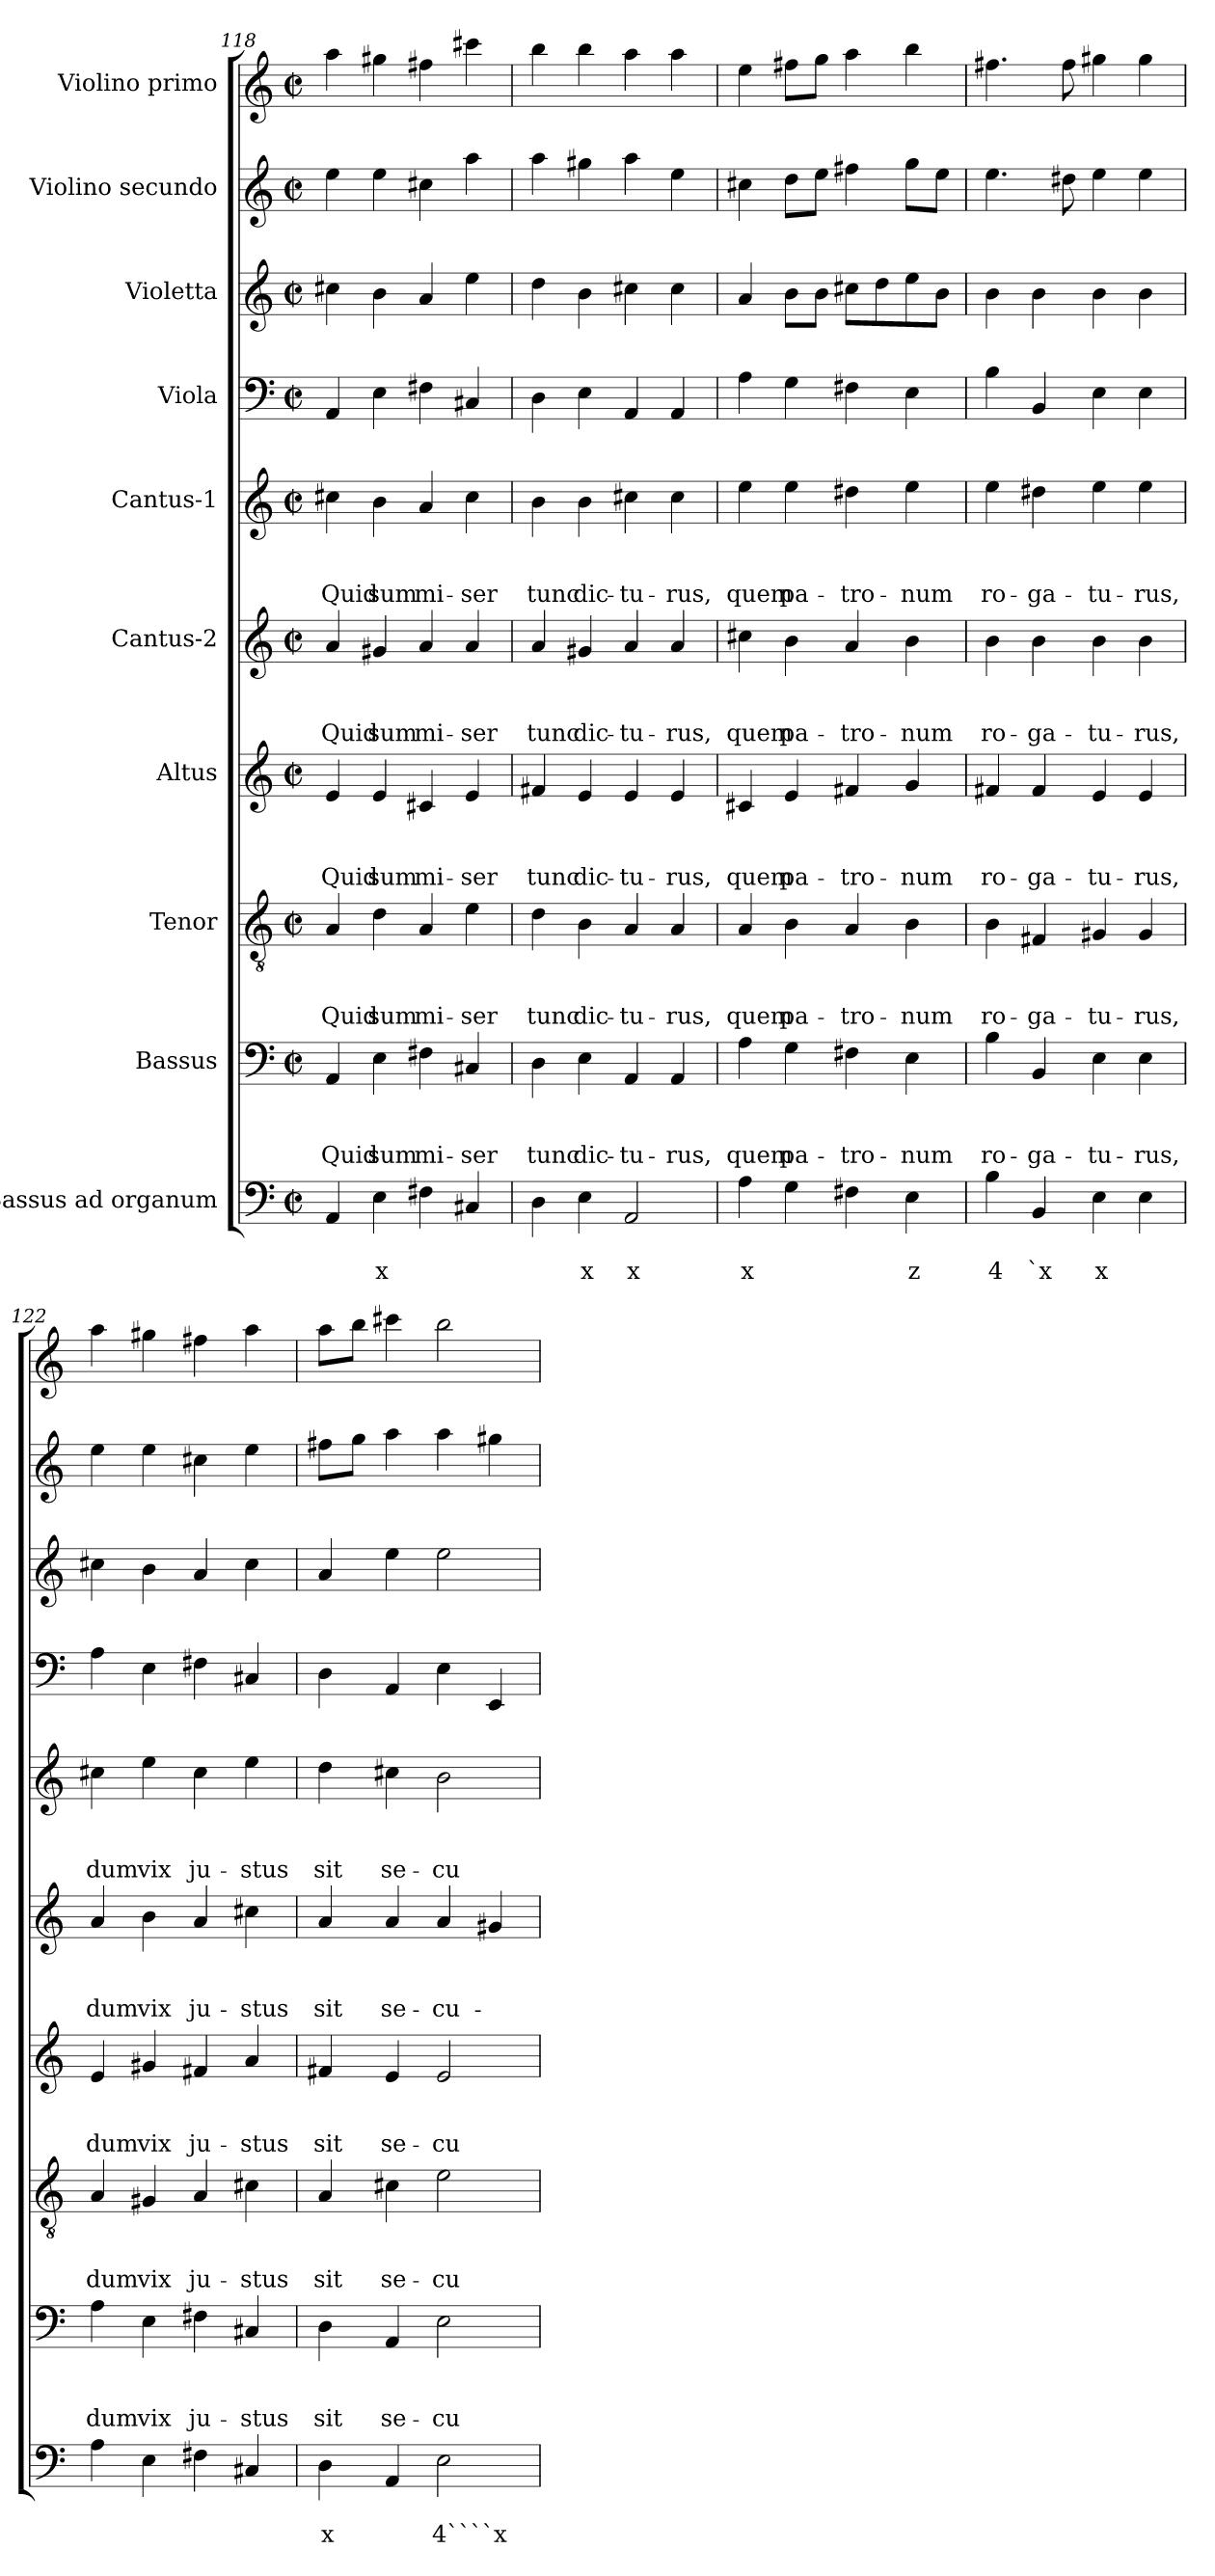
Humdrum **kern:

**kern	**text	**text	**kern	**text	**text	**text	**kern	**text	**text	**text	**kern	**text	**text	**text	**kern	**text	**text	**text	**kern	**text	**text	**text	**kern	**kern	**kern	**kern
*part10	*part10	*part10	*part9	*part9	*part9	*part9	*part8	*part8	*part8	*part8	*part7	*part7	*part7	*part7	*part6	*part6	*part6	*part6	*part5	*part5	*part5	*part5	*part4	*part3	*part2	*part1
*staff10	*staff10	*staff10	*staff9	*staff9	*staff9	*staff9	*staff8	*staff8	*staff8	*staff8	*staff7	*staff7	*staff7	*staff7	*staff6	*staff6	*staff6	*staff6	*staff5	*staff5	*staff5	*staff5	*staff4	*staff3	*staff2	*staff1
*I"Bassus ad  organum	*	*	*I"Bassus	*	*	*	*I"Tenor	*	*	*	*I"Altus	*	*	*	*I"Cantus-2	*	*	*	*I"Cantus-1	*	*	*	*I"Viola	*I"Violetta	*I"Violino secundo	*I"Violino primo
!!LO:LB:g=z
*clefF4	*	*	*clefF4	*	*	*	*clefGv2	*	*	*	*clefG2	*	*	*	*clefG2	*	*	*	*clefG2	*	*	*	*clefF4	*clefG2	*clefG2	*clefG2
*k[]	*	*	*k[]	*	*	*	*k[]	*	*	*	*k[]	*	*	*	*k[]	*	*	*	*k[]	*	*	*	*k[]	*k[]	*k[]	*k[]
*C:	*	*	*C:	*	*	*	*C:	*	*	*	*C:	*	*	*	*C:	*	*	*	*C:	*	*	*	*C:	*C:	*C:	*C:
*M2/2	*	*	*M2/2	*	*	*	*M2/2	*	*	*	*M2/2	*	*	*	*M2/2	*	*	*	*M2/2	*	*	*	*M2/2	*M2/2	*M2/2	*M2/2
*met(c|)	*	*	*met(c|)	*	*	*	*met(c|)	*	*	*	*met(c|)	*	*	*	*met(c|)	*	*	*	*met(c|)	*	*	*	*met(c|)	*met(c|)	*met(c|)	*met(c|)
=118	=118	=118	=118	=118	=118	=118	=118	=118	=118	=118	=118	=118	=118	=118	=118	=118	=118	=118	=118	=118	=118	=118	=118	=118	=118	=118
!	!	!	!	!	!	!LO:LY:b	!	!	!	!LO:LY:b	!	!	!	!LO:LY:b	!	!	!	!LO:LY:b	!	!	!	!LO:LY:b	!	!	!	!
4AA/	.	.	4AA/	.	.	Quid	4A/	.	.	Quid	4e/	.	.	Quid	4a/	.	.	Quid	4cc#X\	.	.	Quid	4AA/	4cc#X\	4ee\	4aa\
!	!	!LO:LY:b	!	!	!	!LO:LY:b	!	!	!	!LO:LY:b	!	!	!	!LO:LY:b	!	!	!	!LO:LY:b	!	!	!	!LO:LY:b	!	!	!	!
4E\	.	x	4E\	.	.	sum	4d\	.	.	sum	4e/	.	.	sum	4g#X/	.	.	sum	4b\	.	.	sum	4E\	4b\	4ee\	4gg#X\
!	!	!	!	!	!	!LO:LY:b	!	!	!	!LO:LY:b	!	!	!	!LO:LY:b	!	!	!	!LO:LY:b	!	!	!	!LO:LY:b	!	!	!	!
4F#X\	.	.	4F#X\	.	.	mi-	4A/	.	.	mi-	4c#X/	.	.	mi-	4a/	.	.	mi-	4a/	.	.	mi-	4F#X\	4a/	4cc#X\	4ff#X\
!	!	!	!	!	!	!LO:LY:b	!	!	!	!LO:LY:b	!	!	!	!LO:LY:b	!	!	!	!LO:LY:b	!	!	!	!LO:LY:b	!	!	!	!
4C#X/	.	.	4C#X/	.	.	-ser	4e\	.	.	-ser	4e/	.	.	-ser	4a/	.	.	-ser	4cc#\	.	.	-ser	4C#X/	4ee\	4aa\	4ccc#X\
=119	=119	=119	=119	=119	=119	=119	=119	=119	=119	=119	=119	=119	=119	=119	=119	=119	=119	=119	=119	=119	=119	=119	=119	=119	=119	=119
!	!	!	!	!	!	!LO:LY:b	!	!	!	!LO:LY:b	!	!	!	!LO:LY:b	!	!	!	!LO:LY:b	!	!	!	!LO:LY:b	!	!	!	!
4D\	.	.	4D\	.	.	tunc	4d\	.	.	tunc	4f#X/	.	.	tunc	4a/	.	.	tunc	4b\	.	.	tunc	4D\	4dd\	4aa\	4bb\
!	!	!LO:LY:b	!	!	!	!LO:LY:b	!	!	!	!LO:LY:b	!	!	!	!LO:LY:b	!	!	!	!LO:LY:b	!	!	!	!LO:LY:b	!	!	!	!
4E\	.	x	4E\	.	.	dic-	4B\	.	.	dic-	4e/	.	.	dic-	4g#X/	.	.	dic-	4b\	.	.	dic-	4E\	4b\	4gg#X\	4bb\
!	!	!LO:LY:b	!	!	!	!LO:LY:b	!	!	!	!LO:LY:b	!	!	!	!LO:LY:b	!	!	!	!LO:LY:b	!	!	!	!LO:LY:b	!	!	!	!
2AA/	.	x	4AA/	.	.	-tu-	4A/	.	.	-tu-	4e/	.	.	-tu-	4a/	.	.	-tu-	4cc#X\	.	.	-tu-	4AA/	4cc#X\	4aa\	4aa\
!	!	!	!	!	!	!LO:LY:b	!	!	!	!LO:LY:b	!	!	!	!LO:LY:b	!	!	!	!LO:LY:b	!	!	!	!LO:LY:b	!	!	!	!
.	.	.	4AA/	.	.	-rus,	4A/	.	.	-rus,	4e/	.	.	-rus,	4a/	.	.	-rus,	4cc#\	.	.	-rus,	4AA/	4cc#\	4ee\	4aa\
=120	=120	=120	=120	=120	=120	=120	=120	=120	=120	=120	=120	=120	=120	=120	=120	=120	=120	=120	=120	=120	=120	=120	=120	=120	=120	=120
!	!	!LO:LY:b	!	!	!	!LO:LY:b	!	!	!	!LO:LY:b	!	!	!	!LO:LY:b	!	!	!	!LO:LY:b	!	!	!	!LO:LY:b	!	!	!	!
4A\	.	x	4A\	.	.	quem	4A/	.	.	quem	4c#X/	.	.	quem	4cc#X\	.	.	quem	4ee\	.	.	quem	4A\	4a/	4cc#X\	4ee\
!	!	!	!	!	!	!LO:LY:b	!	!	!	!LO:LY:b	!	!	!	!LO:LY:b	!	!	!	!LO:LY:b	!	!	!	!LO:LY:b	!	!	!	!
4G\	.	.	4G\	.	.	pa-	4B\	.	.	pa-	4e/	.	.	pa-	4b\	.	.	pa-	4ee\	.	.	pa-	4G\	8b\L	8dd\L	8ff#X\L
.	.	.	.	.	.	.	.	.	.	.	.	.	.	.	.	.	.	.	.	.	.	.	.	8b\J	8ee\J	8gg\J
!	!	!	!	!	!	!LO:LY:b	!	!	!	!LO:LY:b	!	!	!	!LO:LY:b	!	!	!	!LO:LY:b	!	!	!	!LO:LY:b	!	!	!	!
4F#X\	.	.	4F#X\	.	.	-tro-	4A/	.	.	-tro-	4f#X/	.	.	-tro-	4a/	.	.	-tro-	4dd#X\	.	.	-tro-	4F#X\	8cc#X\L	4ff#X\	4aa\
.	.	.	.	.	.	.	.	.	.	.	.	.	.	.	.	.	.	.	.	.	.	.	.	8dd\	.	.
!	!	!LO:LY:b	!	!	!	!LO:LY:b	!	!	!	!LO:LY:b	!	!	!	!LO:LY:b	!	!	!	!LO:LY:b	!	!	!	!LO:LY:b	!	!	!	!
4E\	.	z	4E\	.	.	-num	4B\	.	.	-num	4g/	.	.	-num	4b\	.	.	-num	4ee\	.	.	-num	4E\	8ee\	8gg\L	4bb\
.	.	.	.	.	.	.	.	.	.	.	.	.	.	.	.	.	.	.	.	.	.	.	.	8b\J	8ee\J	.
=121	=121	=121	=121	=121	=121	=121	=121	=121	=121	=121	=121	=121	=121	=121	=121	=121	=121	=121	=121	=121	=121	=121	=121	=121	=121	=121
!	!	!LO:LY:b	!	!	!	!LO:LY:b	!	!	!	!LO:LY:b	!	!	!	!LO:LY:b	!	!	!	!LO:LY:b	!	!	!	!LO:LY:b	!	!	!	!
4B\	.	4	4B\	.	.	ro-	4B\	.	.	ro-	4f#X/	.	.	ro-	4b\	.	.	ro-	4ee\	.	.	ro-	4B\	4b\	4.ee\	4.ff#X\
!	!	!LO:LY:b	!	!	!	!LO:LY:b	!	!	!	!LO:LY:b	!	!	!	!LO:LY:b	!	!	!	!LO:LY:b	!	!	!	!LO:LY:b	!	!	!	!
4BB/	.	`x	4BB/	.	.	-ga-	4F#X/	.	.	-ga-	4f#/	.	.	-ga-	4b\	.	.	-ga-	4dd#X\	.	.	-ga-	4BB/	4b\	.	.
.	.	.	.	.	.	.	.	.	.	.	.	.	.	.	.	.	.	.	.	.	.	.	.	.	8dd#X\	8ff#\
!	!	!LO:LY:b	!	!	!	!LO:LY:b	!	!	!	!LO:LY:b	!	!	!	!LO:LY:b	!	!	!	!LO:LY:b	!	!	!	!LO:LY:b	!	!	!	!
4E\	.	x	4E\	.	.	-tu-	4G#X/	.	.	-tu-	4e/	.	.	-tu-	4b\	.	.	-tu-	4ee\	.	.	-tu-	4E\	4b\	4ee\	4gg#X\
!	!	!	!	!	!	!LO:LY:b	!	!	!	!LO:LY:b	!	!	!	!LO:LY:b	!	!	!	!LO:LY:b	!	!	!	!LO:LY:b	!	!	!	!
4E\	.	.	4E\	.	.	-rus,	4G#/	.	.	-rus,	4e/	.	.	-rus,	4b\	.	.	-rus,	4ee\	.	.	-rus,	4E\	4b\	4ee\	4gg#\
=122	=122	=122	=122	=122	=122	=122	=122	=122	=122	=122	=122	=122	=122	=122	=122	=122	=122	=122	=122	=122	=122	=122	=122	=122	=122	=122
!	!	!	!	!	!	!LO:LY:b	!	!	!	!LO:LY:b	!	!	!	!LO:LY:b	!	!	!	!LO:LY:b	!	!	!	!LO:LY:b	!	!	!	!
4A\	.	.	4A\	.	.	dum	4A/	.	.	dum	4e/	.	.	dum	4a/	.	.	dum	4cc#X\	.	.	dum	4A\	4cc#X\	4ee\	4aa\
!	!	!	!	!	!	!LO:LY:b	!	!	!	!LO:LY:b	!	!	!	!LO:LY:b	!	!	!	!LO:LY:b	!	!	!	!LO:LY:b	!	!	!	!
4E\	.	.	4E\	.	.	vix	4G#X/	.	.	vix	4g#X/	.	.	vix	4b\	.	.	vix	4ee\	.	.	vix	4E\	4b\	4ee\	4gg#X\
!	!	!	!	!	!	!LO:LY:b	!	!	!	!LO:LY:b	!	!	!	!LO:LY:b	!	!	!	!LO:LY:b	!	!	!	!LO:LY:b	!	!	!	!
4F#X\	.	.	4F#X\	.	.	ju-	4A/	.	.	ju-	4f#X/	.	.	ju-	4a/	.	.	ju-	4cc#\	.	.	ju-	4F#X\	4a/	4cc#X\	4ff#X\
!	!	!	!	!	!	!LO:LY:b	!	!	!	!LO:LY:b	!	!	!	!LO:LY:b	!	!	!	!LO:LY:b	!	!	!	!LO:LY:b	!	!	!	!
4C#X/	.	.	4C#X/	.	.	-stus	4c#X\	.	.	-stus	4a/	.	.	-stus	4cc#X\	.	.	-stus	4ee\	.	.	-stus	4C#X/	4cc#\	4ee\	4aa\
=123	=123	=123	=123	=123	=123	=123	=123	=123	=123	=123	=123	=123	=123	=123	=123	=123	=123	=123	=123	=123	=123	=123	=123	=123	=123	=123
!	!	!LO:LY:b	!	!	!	!LO:LY:b	!	!	!	!LO:LY:b	!	!	!	!LO:LY:b	!	!	!	!LO:LY:b	!	!	!	!LO:LY:b	!	!	!	!
4D\	.	x	4D\	.	.	sit	4A/	.	.	sit	4f#X/	.	.	sit	4a/	.	.	sit	4dd\	.	.	sit	4D\	4a/	8ff#X\L	8aa\L
.	.	.	.	.	.	.	.	.	.	.	.	.	.	.	.	.	.	.	.	.	.	.	.	.	8gg\J	8bb\J
!	!	!	!	!	!	!LO:LY:b	!	!	!	!LO:LY:b	!	!	!	!LO:LY:b	!	!	!	!LO:LY:b	!	!	!	!LO:LY:b	!	!	!	!
4AA/	.	.	4AA/	.	.	se-	4c#X\	.	.	se-	4e/	.	.	se-	4a/	.	.	se-	4cc#X\	.	.	se-	4AA/	4ee\	4aa\	4ccc#X\
!	!	!LO:LY:b	!	!	!	!LO:LY:b	!	!	!	!LO:LY:b	!	!	!	!LO:LY:b	!	!	!	!LO:LY:b	!	!	!	!LO:LY:b	!	!	!	!
2E\	.	4````x	2E\	.	.	-cu-	2e\	.	.	-cu-	2e/	.	.	-cu-	4a/	.	.	-cu-	2b\	.	.	-cu-	4E\	2ee\	4aa\	2bb\
.	.	.	.	.	.	.	.	.	.	.	.	.	.	.	4g#X/	.	.	.	.	.	.	.	4EE/	.	4gg#X\	.
=	=	=	=	=	=	=	=	=	=	=	=	=	=	=	=	=	=	=	=	=	=	=	=	=	=	=
*-	*-	*-	*-	*-	*-	*-	*-	*-	*-	*-	*-	*-	*-	*-	*-	*-	*-	*-	*-	*-	*-	*-	*-	*-	*-	*-
